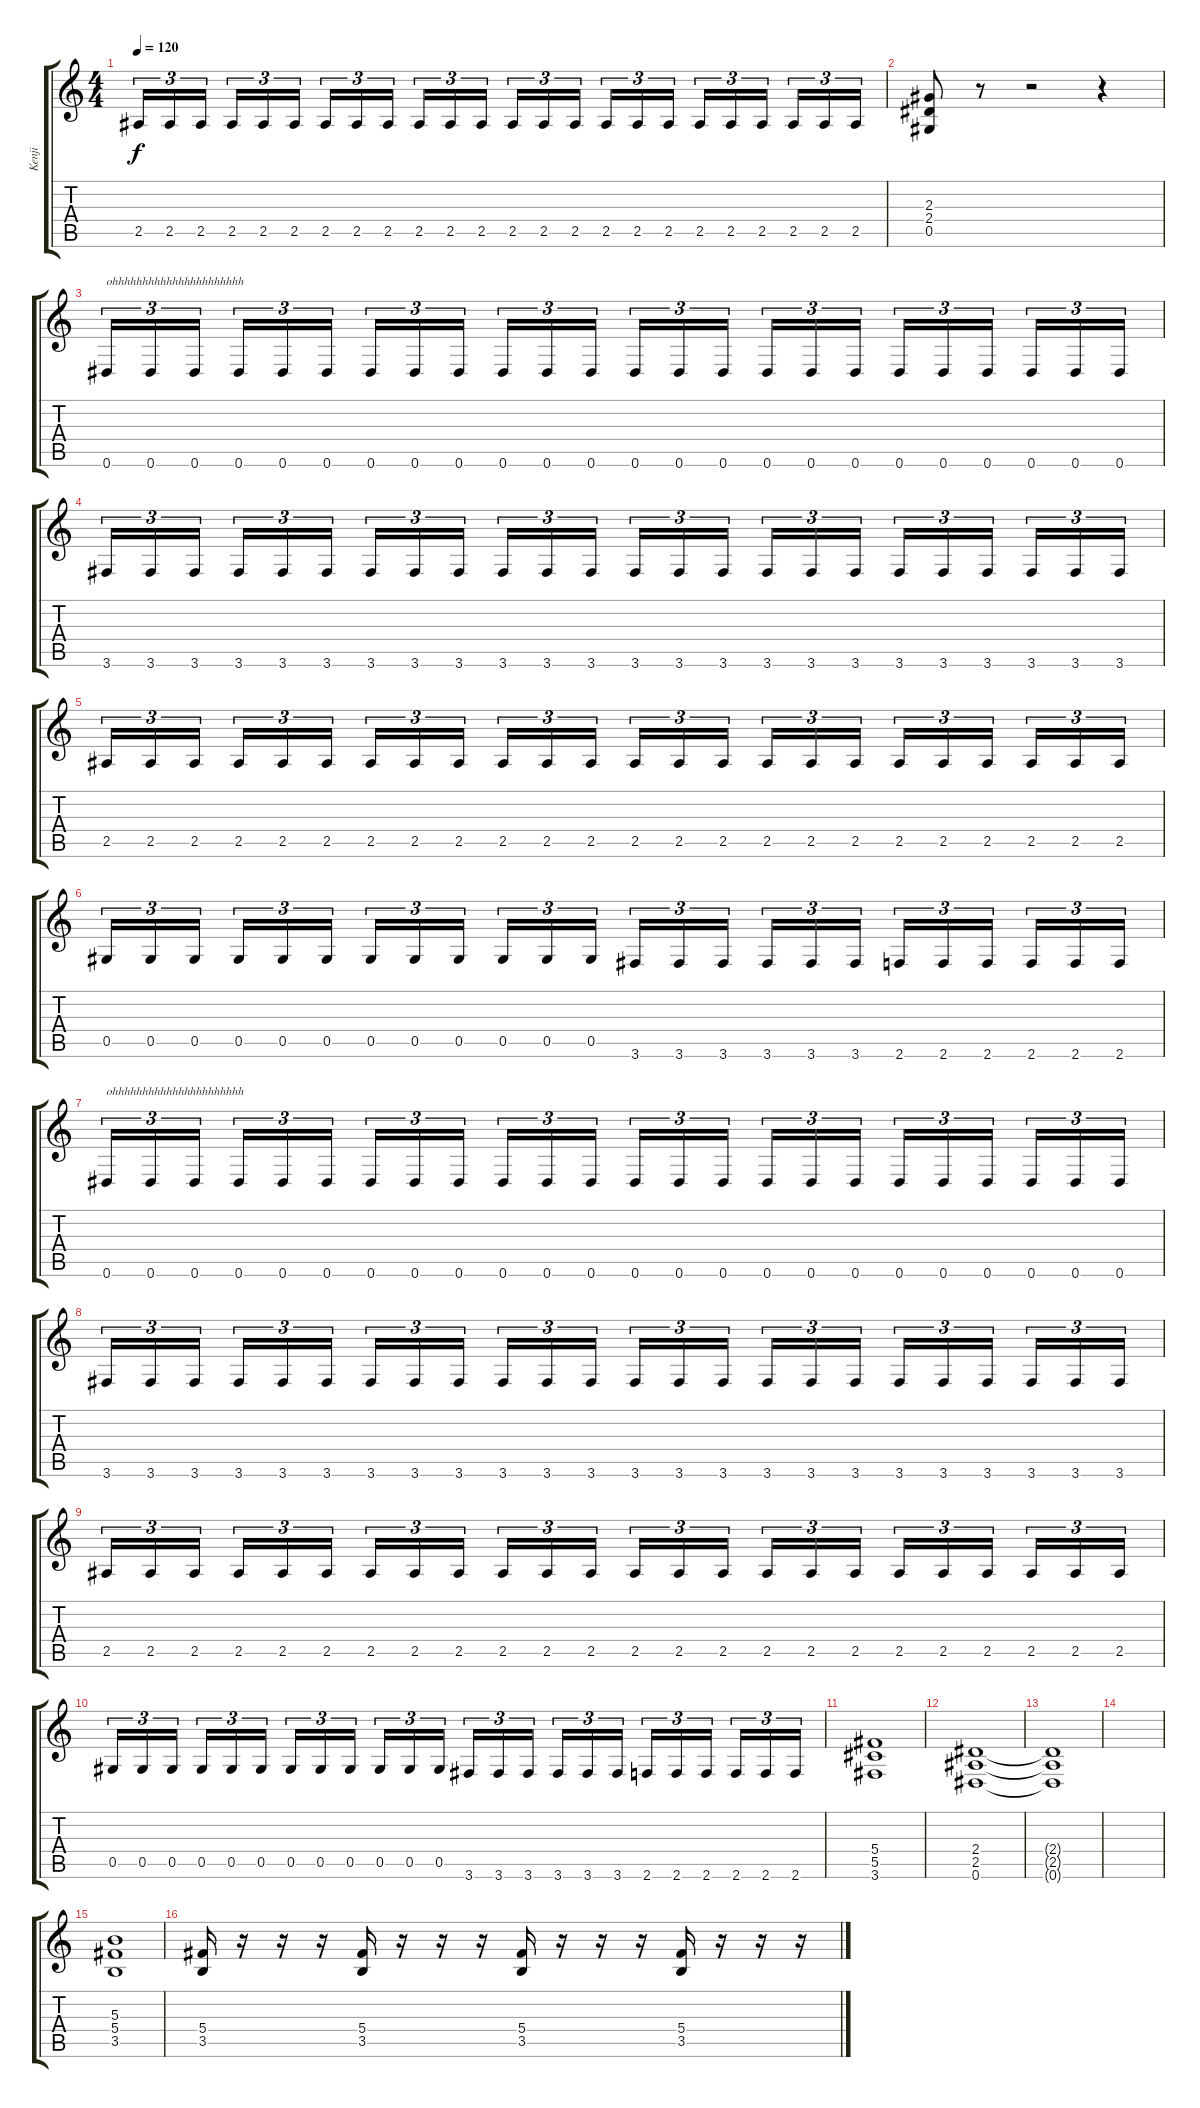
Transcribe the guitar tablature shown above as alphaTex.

\track ("Kenji" "Kenji") {instrument distortionguitar}
\staff {score tabs}
\tuning (Eb4 Bb3 Gb3 Db3 Ab2 Eb2) {hide}
\ts (4 4)
\tempo 120
\clef g2
\ks c
2.5.16{tu (3 2) dy f} 2.5.16{tu (3 2)} 2.5.16{tu (3 2)} 2.5.16{tu (3 2)} 2.5.16{tu (3 2)} 2.5.16{tu (3 2)} 2.5.16{tu (3 2)} 2.5.16{tu (3 2)} 2.5.16{tu (3 2)} 2.5.16{tu (3 2)} 2.5.16{tu (3 2)} 2.5.16{tu (3 2)} 2.5.16{tu (3 2)} 2.5.16{tu (3 2)} 2.5.16{tu (3 2)} 2.5.16{tu (3 2)} 2.5.16{tu (3 2)} 2.5.16{tu (3 2)} 2.5.16{tu (3 2)} 2.5.16{tu (3 2)} 2.5.16{tu (3 2)} 2.5.16{tu (3 2)} 2.5.16{tu (3 2)} 2.5.16{tu (3 2)} |
(2.3 2.4 0.5).8 r.8 r.2 r.4 |
0.6.16{tu (3 2) txt "ohhhhhhhhhhhhhhhhhhhhhh"} 0.6.16{tu (3 2)} 0.6.16{tu (3 2)} 0.6.16{tu (3 2)} 0.6.16{tu (3 2)} 0.6.16{tu (3 2)} 0.6.16{tu (3 2)} 0.6.16{tu (3 2)} 0.6.16{tu (3 2)} 0.6.16{tu (3 2)} 0.6.16{tu (3 2)} 0.6.16{tu (3 2)} 0.6.16{tu (3 2)} 0.6.16{tu (3 2)} 0.6.16{tu (3 2)} 0.6.16{tu (3 2)} 0.6.16{tu (3 2)} 0.6.16{tu (3 2)} 0.6.16{tu (3 2)} 0.6.16{tu (3 2)} 0.6.16{tu (3 2)} 0.6.16{tu (3 2)} 0.6.16{tu (3 2)} 0.6.16{tu (3 2)} |
3.6.16{tu (3 2)} 3.6.16{tu (3 2)} 3.6.16{tu (3 2)} 3.6.16{tu (3 2)} 3.6.16{tu (3 2)} 3.6.16{tu (3 2)} 3.6.16{tu (3 2)} 3.6.16{tu (3 2)} 3.6.16{tu (3 2)} 3.6.16{tu (3 2)} 3.6.16{tu (3 2)} 3.6.16{tu (3 2)} 3.6.16{tu (3 2)} 3.6.16{tu (3 2)} 3.6.16{tu (3 2)} 3.6.16{tu (3 2)} 3.6.16{tu (3 2)} 3.6.16{tu (3 2)} 3.6.16{tu (3 2)} 3.6.16{tu (3 2)} 3.6.16{tu (3 2)} 3.6.16{tu (3 2)} 3.6.16{tu (3 2)} 3.6.16{tu (3 2)} |
2.5.16{tu (3 2)} 2.5.16{tu (3 2)} 2.5.16{tu (3 2)} 2.5.16{tu (3 2)} 2.5.16{tu (3 2)} 2.5.16{tu (3 2)} 2.5.16{tu (3 2)} 2.5.16{tu (3 2)} 2.5.16{tu (3 2)} 2.5.16{tu (3 2)} 2.5.16{tu (3 2)} 2.5.16{tu (3 2)} 2.5.16{tu (3 2)} 2.5.16{tu (3 2)} 2.5.16{tu (3 2)} 2.5.16{tu (3 2)} 2.5.16{tu (3 2)} 2.5.16{tu (3 2)} 2.5.16{tu (3 2)} 2.5.16{tu (3 2)} 2.5.16{tu (3 2)} 2.5.16{tu (3 2)} 2.5.16{tu (3 2)} 2.5.16{tu (3 2)} |
0.5.16{tu (3 2)} 0.5.16{tu (3 2)} 0.5.16{tu (3 2)} 0.5.16{tu (3 2)} 0.5.16{tu (3 2)} 0.5.16{tu (3 2)} 0.5.16{tu (3 2)} 0.5.16{tu (3 2)} 0.5.16{tu (3 2)} 0.5.16{tu (3 2)} 0.5.16{tu (3 2)} 0.5.16{tu (3 2)} 3.6.16{tu (3 2)} 3.6.16{tu (3 2)} 3.6.16{tu (3 2)} 3.6.16{tu (3 2)} 3.6.16{tu (3 2)} 3.6.16{tu (3 2)} 2.6.16{tu (3 2)} 2.6.16{tu (3 2)} 2.6.16{tu (3 2)} 2.6.16{tu (3 2)} 2.6.16{tu (3 2)} 2.6.16{tu (3 2)} |
0.6.16{tu (3 2) txt "ohhhhhhhhhhhhhhhhhhhhhh"} 0.6.16{tu (3 2)} 0.6.16{tu (3 2)} 0.6.16{tu (3 2)} 0.6.16{tu (3 2)} 0.6.16{tu (3 2)} 0.6.16{tu (3 2)} 0.6.16{tu (3 2)} 0.6.16{tu (3 2)} 0.6.16{tu (3 2)} 0.6.16{tu (3 2)} 0.6.16{tu (3 2)} 0.6.16{tu (3 2)} 0.6.16{tu (3 2)} 0.6.16{tu (3 2)} 0.6.16{tu (3 2)} 0.6.16{tu (3 2)} 0.6.16{tu (3 2)} 0.6.16{tu (3 2)} 0.6.16{tu (3 2)} 0.6.16{tu (3 2)} 0.6.16{tu (3 2)} 0.6.16{tu (3 2)} 0.6.16{tu (3 2)} |
3.6.16{tu (3 2)} 3.6.16{tu (3 2)} 3.6.16{tu (3 2)} 3.6.16{tu (3 2)} 3.6.16{tu (3 2)} 3.6.16{tu (3 2)} 3.6.16{tu (3 2)} 3.6.16{tu (3 2)} 3.6.16{tu (3 2)} 3.6.16{tu (3 2)} 3.6.16{tu (3 2)} 3.6.16{tu (3 2)} 3.6.16{tu (3 2)} 3.6.16{tu (3 2)} 3.6.16{tu (3 2)} 3.6.16{tu (3 2)} 3.6.16{tu (3 2)} 3.6.16{tu (3 2)} 3.6.16{tu (3 2)} 3.6.16{tu (3 2)} 3.6.16{tu (3 2)} 3.6.16{tu (3 2)} 3.6.16{tu (3 2)} 3.6.16{tu (3 2)} |
2.5.16{tu (3 2)} 2.5.16{tu (3 2)} 2.5.16{tu (3 2)} 2.5.16{tu (3 2)} 2.5.16{tu (3 2)} 2.5.16{tu (3 2)} 2.5.16{tu (3 2)} 2.5.16{tu (3 2)} 2.5.16{tu (3 2)} 2.5.16{tu (3 2)} 2.5.16{tu (3 2)} 2.5.16{tu (3 2)} 2.5.16{tu (3 2)} 2.5.16{tu (3 2)} 2.5.16{tu (3 2)} 2.5.16{tu (3 2)} 2.5.16{tu (3 2)} 2.5.16{tu (3 2)} 2.5.16{tu (3 2)} 2.5.16{tu (3 2)} 2.5.16{tu (3 2)} 2.5.16{tu (3 2)} 2.5.16{tu (3 2)} 2.5.16{tu (3 2)} |
0.5.16{tu (3 2)} 0.5.16{tu (3 2)} 0.5.16{tu (3 2)} 0.5.16{tu (3 2)} 0.5.16{tu (3 2)} 0.5.16{tu (3 2)} 0.5.16{tu (3 2)} 0.5.16{tu (3 2)} 0.5.16{tu (3 2)} 0.5.16{tu (3 2)} 0.5.16{tu (3 2)} 0.5.16{tu (3 2)} 3.6.16{tu (3 2)} 3.6.16{tu (3 2)} 3.6.16{tu (3 2)} 3.6.16{tu (3 2)} 3.6.16{tu (3 2)} 3.6.16{tu (3 2)} 2.6.16{tu (3 2)} 2.6.16{tu (3 2)} 2.6.16{tu (3 2)} 2.6.16{tu (3 2)} 2.6.16{tu (3 2)} 2.6.16{tu (3 2)} |
(5.4 5.5 3.6).1 |
(2.4 2.5 0.6).1{volume 0} |
(2.4{t} 2.5{t} 0.6{t}).1 |
|
(5.3 5.4 3.5).1{volume 14} |
(5.4 3.5).16 r.16 r.16 r.16 (5.4 3.5).16 r.16 r.16 r.16 (5.4 3.5).16 r.16 r.16 r.16 (5.4 3.5).16 r.16 r.16 r.16
